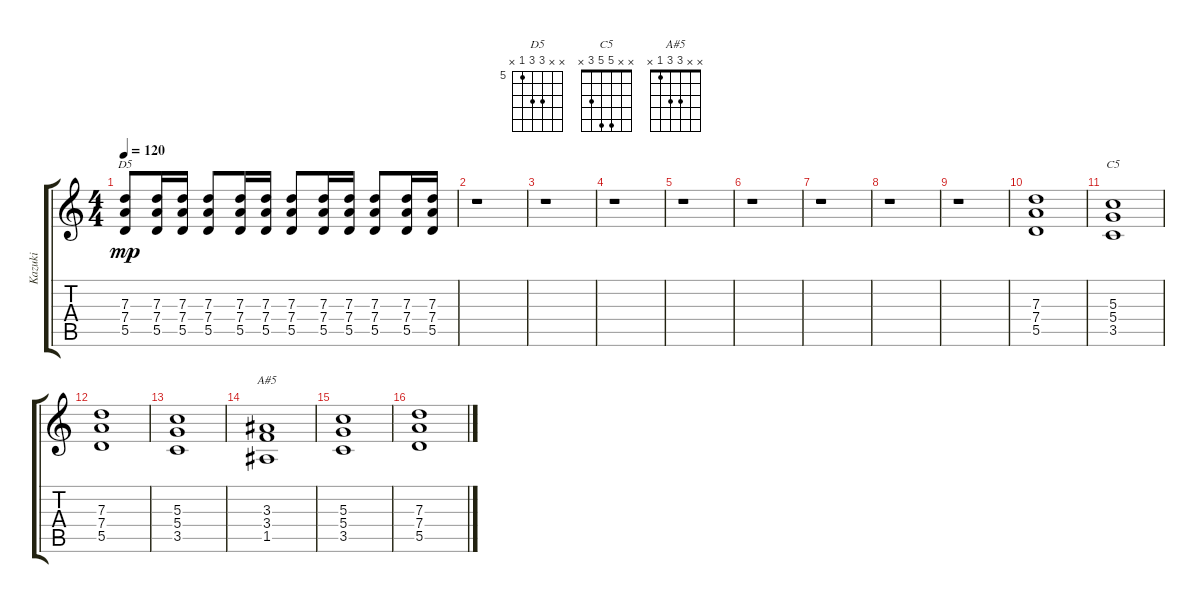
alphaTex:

\track ("Kazuki" "Kazuki") {instrument acousticguitarnylon}
\staff {score tabs}
\tuning (E4 B3 G3 D3 A2 E2) {hide}
\chord ("D5" x x 7 7 5 x) {firstfret 5}
\chord ("C5" x x 5 5 3 x)
\chord ("A#5" x x 3 3 1 x)
\ts (4 4)
\tempo 120
\clef g2
\ks c
(7.3 7.4 5.5).8{ch "D5" dy mp} (7.3 7.4 5.5).16 (7.3 7.4 5.5).16 (7.3 7.4 5.5).8 (7.3 7.4 5.5).16 (7.3 7.4 5.5).16 (7.3 7.4 5.5).8 (7.3 7.4 5.5).16 (7.3 7.4 5.5).16 (7.3 7.4 5.5).8 (7.3 7.4 5.5).16 (7.3 7.4 5.5).16 |
r.1 |
r.1 |
r.1 |
r.1 |
r.1 |
r.1 |
r.1 |
r.1 |
(7.3 7.4 5.5).1 |
(5.3 5.4 3.5).1{ch "C5"} |
(7.3 7.4 5.5).1 |
(5.3 5.4 3.5).1 |
(3.3 3.4 1.5).1{ch "A#5"} |
(5.3 5.4 3.5).1 |
(7.3 7.4 5.5).1
